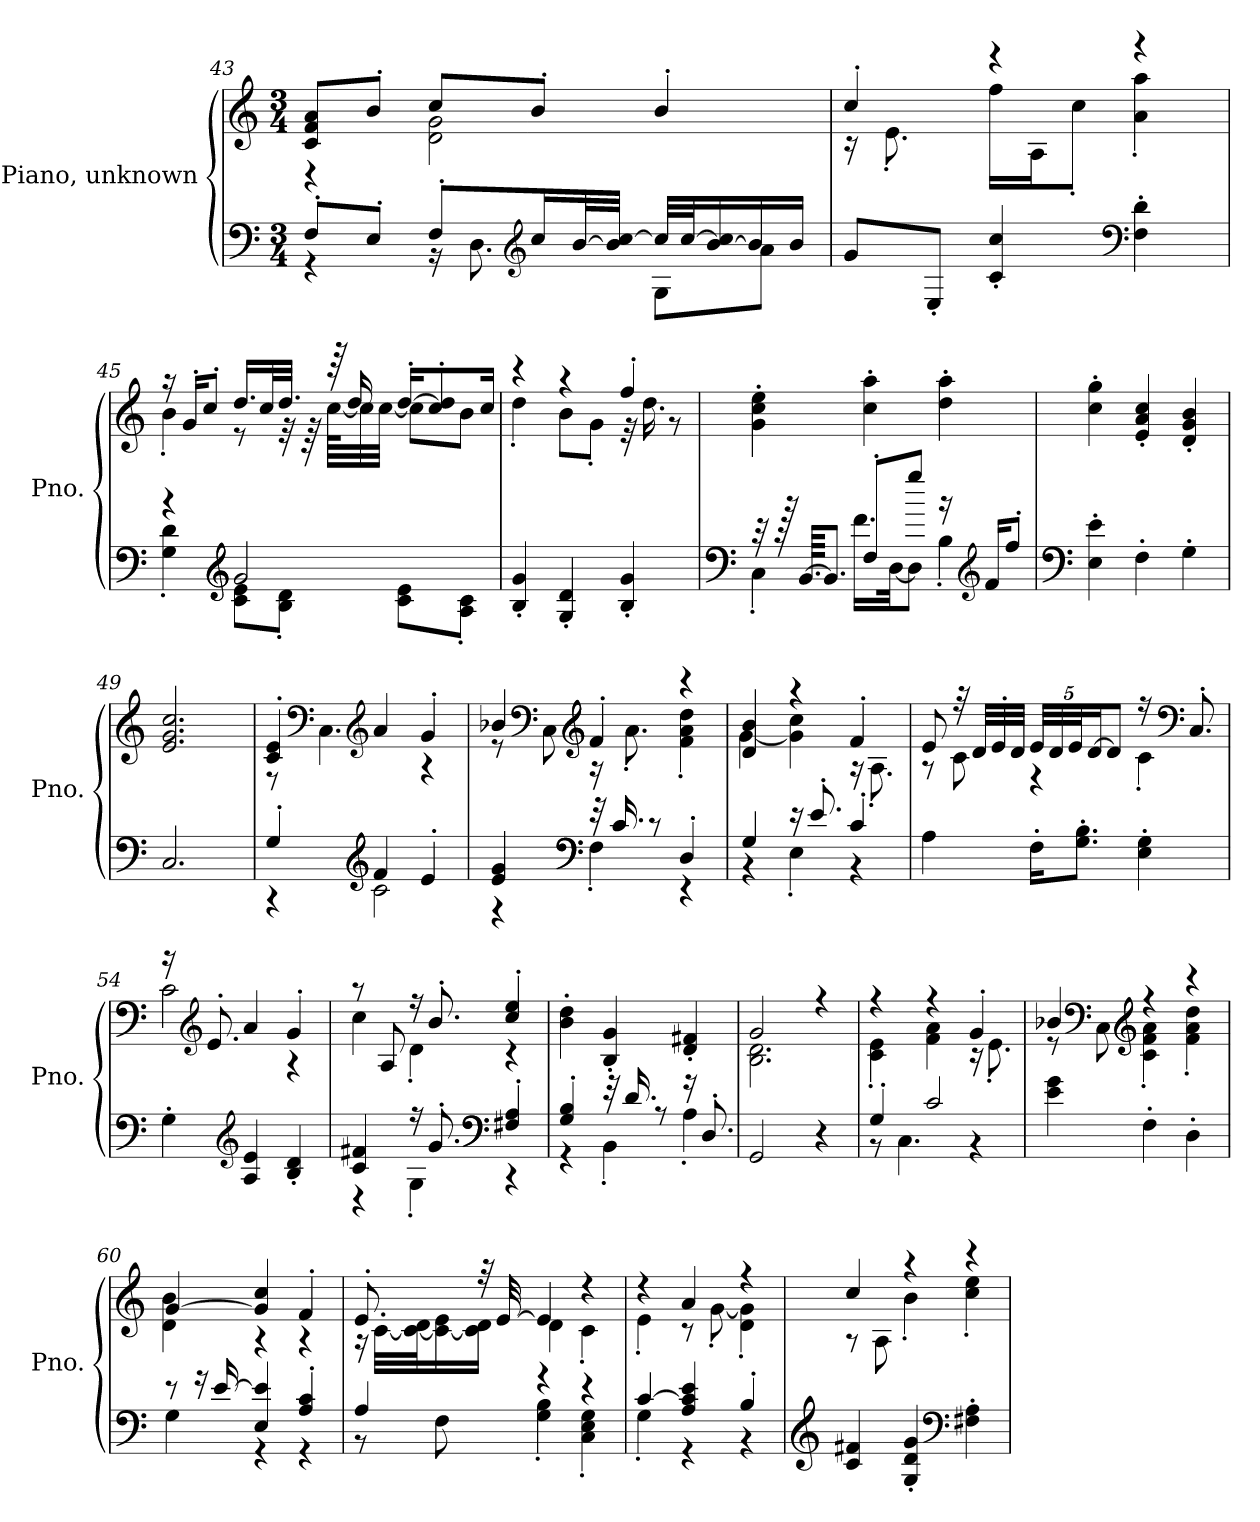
**kern	**kern
*part1	*part1
*staff2	*staff1
*I"Piano, unknown	*
*I'Pno.	*
*clefF4	*clefG2
*k[]	*k[]
*M3/4	*M3/4
=43	=43
*^	*^
8F'/L	4r	8c/ 8f/ 8a/L	4r
8E'/J	.	8b'/J	.
8F'/L	16r	8cc/L	2d\ 2g\
.	8.D\	.	.
*clefG2	*	*	*
16cc/L	.	8b'/J	.
[32b/L	.	.	.
32b/] [32cc/JJJ	.	.	.
32cc/LLL]	8G\L	4b'/	.
[32cc/J	.	.	.
[16b/ 16cc/]	.	.	.
16b/]	8a\J	.	.
16b/JJ	.	.	.
*v	*v	*	*
!!LO:LB:g=z	!!
=44	=44	=44
8g/L	4cc'/	16r
.	.	8.e'\
8E'/J	.	.
4c/' 4cc/'	4r	16ff\LL
.	.	16A\J
.	.	8cc'\J
*clefF4	*	*
4F\' 4d\'	4r	4a\' 4aa\'
=45	=45	=45
*^	*	*
4r	4G\' 4d\'	16r	4b'\
.	.	16g'/KL	.
.	.	8cc'/J	.
*clefG2	*	*	*
2g/	8c\ 8e\L	16.dd/LL	8r
.	.	32cc/L	.
.	8B\' 8d\'J	32.dd/JJJ	32r
.	.	.	64r
.	.	64r	[64cc\KLLL
.	.	16dd/	32cc\]
.	.	.	[32cc\JJJ
.	8c\ 8e\L	[16dd'/KL	8cc\L]
.	.	8cc/' 8dd/]'	.
.	8A\' 8c\'J	.	8b\J
.	.	16cc/Jk	.
*v	*v	*	*
=46	=46	=46
4B/' 4g/'	4r	4dd'\
4G/' 4d/'	4r	8b\L
.	.	8g'\J
4B/' 4g/'	4ff'/	32r
.	.	16.dd\
.	.	8r
*	*v	*v
!!LO:LB:g=z
=47	=47
*clefF4	*
*^	*
32r	4C'\	4g\' 4cc\' 4ee\'
128r	.	.
[64.BB/KKKL	.	.
8.BB/J]	.	.
8F'/L	16.f\LL	4cc\' 4aa\'
.	[32D\JK	.
8gg/J	8D\J]	.
16r	4B'\	4dd\' 4aa\'
*clefG2	*	*
16f/KL	.	.
8ff'/J	.	.
*v	*v	*
=48	=48
*clefF4	*
4E\' 4e\'	4cc\' 4gg\'
4F'\	4e/' 4a/' 4cc/'
4G'\	4d/' 4g/' 4b/'
=49	=49
2.C/	2.e/ 2.g/ 2.cc/
=50	=50
*^	*^
4G'/	4r	4c/' 4e/'	8r
*	*	*clefF4	*
.	.	.	4.C\
*clefG2	*	*clefG2	*
4f/	2c\	4a/	.
4e'/	.	4g'/	4r
=51	=51	=51	=51
4e/ 4g/	4r	4b-X/	8r
*	*	*clefF4	*
.	.	.	8C\
*clefF4	*	*clefG2	*
32r	4F'\	4f'/	16r
16.c/	.	.	.
.	.	.	8.a'\
8r	.	.	.
4D'/	4r	4r	4f\' 4a\' 4dd\'
!!LO:LB:g=z	!!
=52	=52	=52	=52
4G/	4r	4d/ 4b/	[4g\
16r	4E'\	4r	4g\] 4cc\
8.e'/	.	.	.
4c'/	4r	4f'/	16r
.	.	.	8.A'\
*v	*v	*	*
=53	=53	=53
4A\	8e/	8r
.	32r	8c\
.	32d/LLL	.
.	32e'/	.
.	32d/JJJ	.
*	*Xbrackettup	*
16F'\KL	40e/LLL	4r
.	40d/	.
.	40e/J	.
8.G\' 8.B\'J	.	.
.	[20d/J	.
.	8d/J]	.
4E\' 4G\'	16r	4c'\
*	*clefF4	*
.	8.C'/	.
=54	=54	=54
4G'\	16r	2c\
*	*clefG2	*
.	8.e'/	.
*clefG2	*	*
4A/ 4e/	4a/	.
4B/' 4d/'	4g'/	4r
=55	=55	=55
*^	*	*
4c/ 4f#X/	4r	8r	4cc\
.	.	8A/	.
16r	4G'\	16r	4d'\
8.g'/	.	8.b'/	.
*clefF4	*	*	*
4F#X/' 4A/'	4r	4cc/' 4ee/'	4r
*	*	*v	*v
!!LO:LB:g=z
=56	=56	=56
4G/' 4B/'	4r	4b\' 4dd\'
32r	4BB'\	4B/' 4g/'
16.d/	.	.
8r	.	.
16r	4A'\	4d/' 4f#X/'
8.D'/	.	.
*v	*v	*
=57	=57
*	*^
2GG/	2g/	2.B\ 2.d\
4r	4r	.
=58	=58	=58
*^	*	*
4G'/	8r	4r	4c\' 4e\'
.	4.C\	.	.
2c/	.	4r	4f\ 4a\
.	4r	4g'/	16r
.	.	.	8.e'\
*v	*v	*	*
=59	=59	=59
4e\ 4g\	4b-X/	8r
*	*clefF4	*
.	.	8C\
*	*clefG2	*
4F'\	4r	4c\' 4f\' 4a\'
4D'\	4r	4f\' 4a\' 4dd\'
=60	=60	=60
*^	*	*
8r	4G\	[4g/	4d\ 4b\
16r	.	.	.
[16e/	.	.	.
4E/ 4e/]	4r	4g/] 4cc/	4r
4A/' 4c/'	4r	4f'/	4r
!!LO:LB:g=z	!!
=61	=61	=61	=61
4A/	8r	8.e'/	16r
.	.	.	[32c\LLL
.	.	.	32c\_ 32d\J
.	8F\	.	16c\_ 16e\
.	.	32r	16c\] 16d\JJ
.	.	[32e/	.
4r	4G\' 4B\'	4e/]	4d\
4r	4C\' 4E\' 4G\'	4r	4c'\
=62	=62	=62	=62
[4c/	4G'\	4r	4e'\
4A/ 4c/] 4e/	4r	4a/	8r
.	.	.	[8g'\
4B'/	4r	4r	4d\' 4g\]'
*v	*v	*	*
=63	=63	=63
*clefG2	*	*
4c/ 4f#X/	4cc/	8r
.	.	8A\
4G/' 4d/' 4g/'	4r	4b'\
*clefF4	*	*
4F#X\' 4A\'	4r	4cc\' 4ee\'
*	*v	*v
=	=
*-	*-
